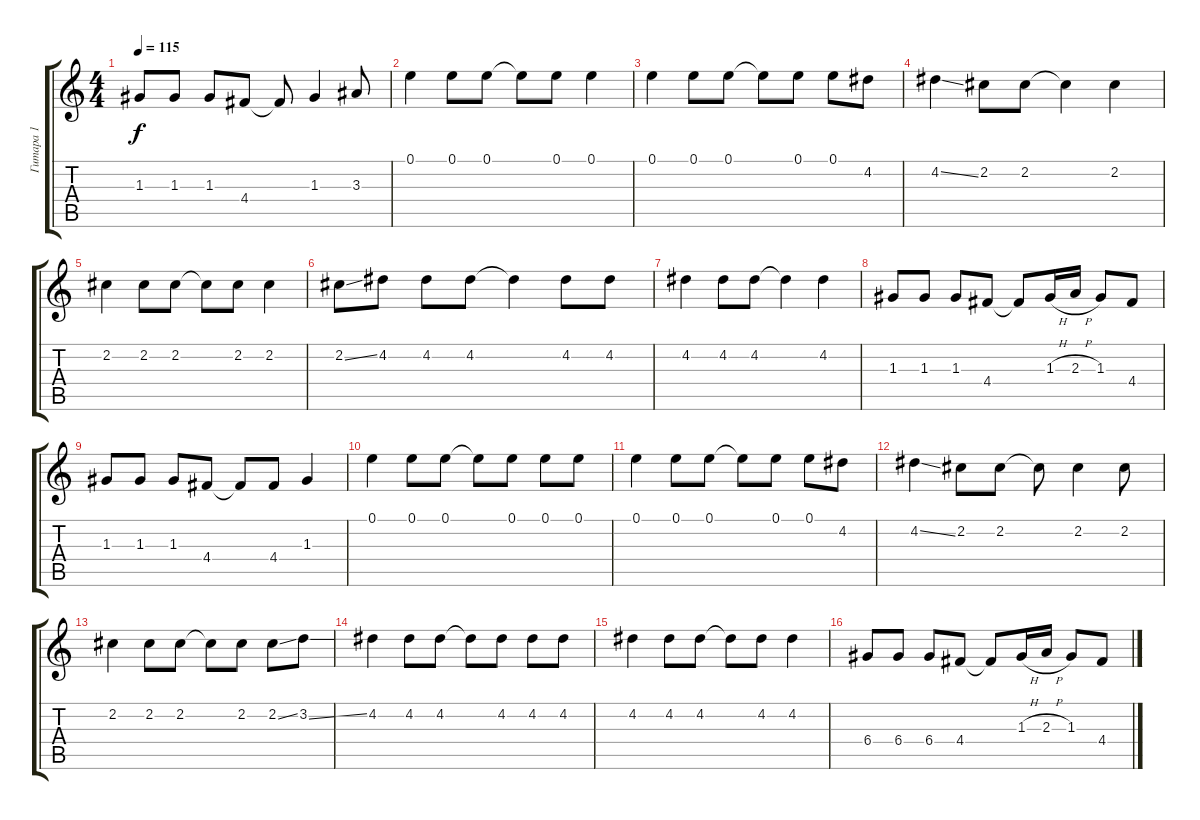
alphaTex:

\track ("Гитара 1" "Гитара 1") {instrument distortionguitar}
\staff {score tabs}
\tuning (E4 B3 G3 D3 A2 E2) {hide}
\ts (4 4)
\tempo 115
\clef g2
\ks c
1.3.8{dy f} 1.3.8 1.3.8 4.4.8 4.4{t}.8 1.3.4 3.3.8 |
0.1.4 0.1.8 0.1.8 0.1{t}.8 0.1.8 0.1.4 |
0.1.4 0.1.8 0.1.8 0.1{t}.8 0.1.8 0.1.8 4.2.8 |
4.2{ss}.4 2.2.8 2.2.8 2.2{t}.4 2.2.4 |
2.2.4 2.2.8 2.2.8 2.2{t}.8 2.2.8 2.2.4 |
2.2{ss}.8 4.2.8 4.2.8 4.2.8 4.2{t}.4 4.2.8 4.2.8 |
4.2.4 4.2.8 4.2.8 4.2{t}.4 4.2.4 |
1.3.8 1.3.8 1.3.8 4.4.8 4.4{t}.8 1.3{h}.16 2.3{h}.16 1.3.8 4.4.8 |
1.3.8 1.3.8 1.3.8 4.4.8 4.4{t}.8 4.4.8 1.3.4 |
0.1.4 0.1.8 0.1.8 0.1{t}.8 0.1.8 0.1.8 0.1.8 |
0.1.4 0.1.8 0.1.8 0.1{t}.8 0.1.8 0.1.8 4.2.8 |
4.2{ss}.4 2.2.8 2.2.8 2.2{t}.8 2.2.4 2.2.8 |
2.2.4 2.2.8 2.2.8 2.2{t}.8 2.2.8 2.2{ss}.8 3.2{ss}.8 |
4.2.4 4.2.8 4.2.8 4.2{t}.8 4.2.8 4.2.8 4.2.8 |
4.2.4 4.2.8 4.2.8 4.2{t}.8 4.2.8 4.2.4 |
6.4.8 6.4.8 6.4.8 4.4.8 4.4{t}.8 1.3{h}.16 2.3{h}.16 1.3.8 4.4.8
